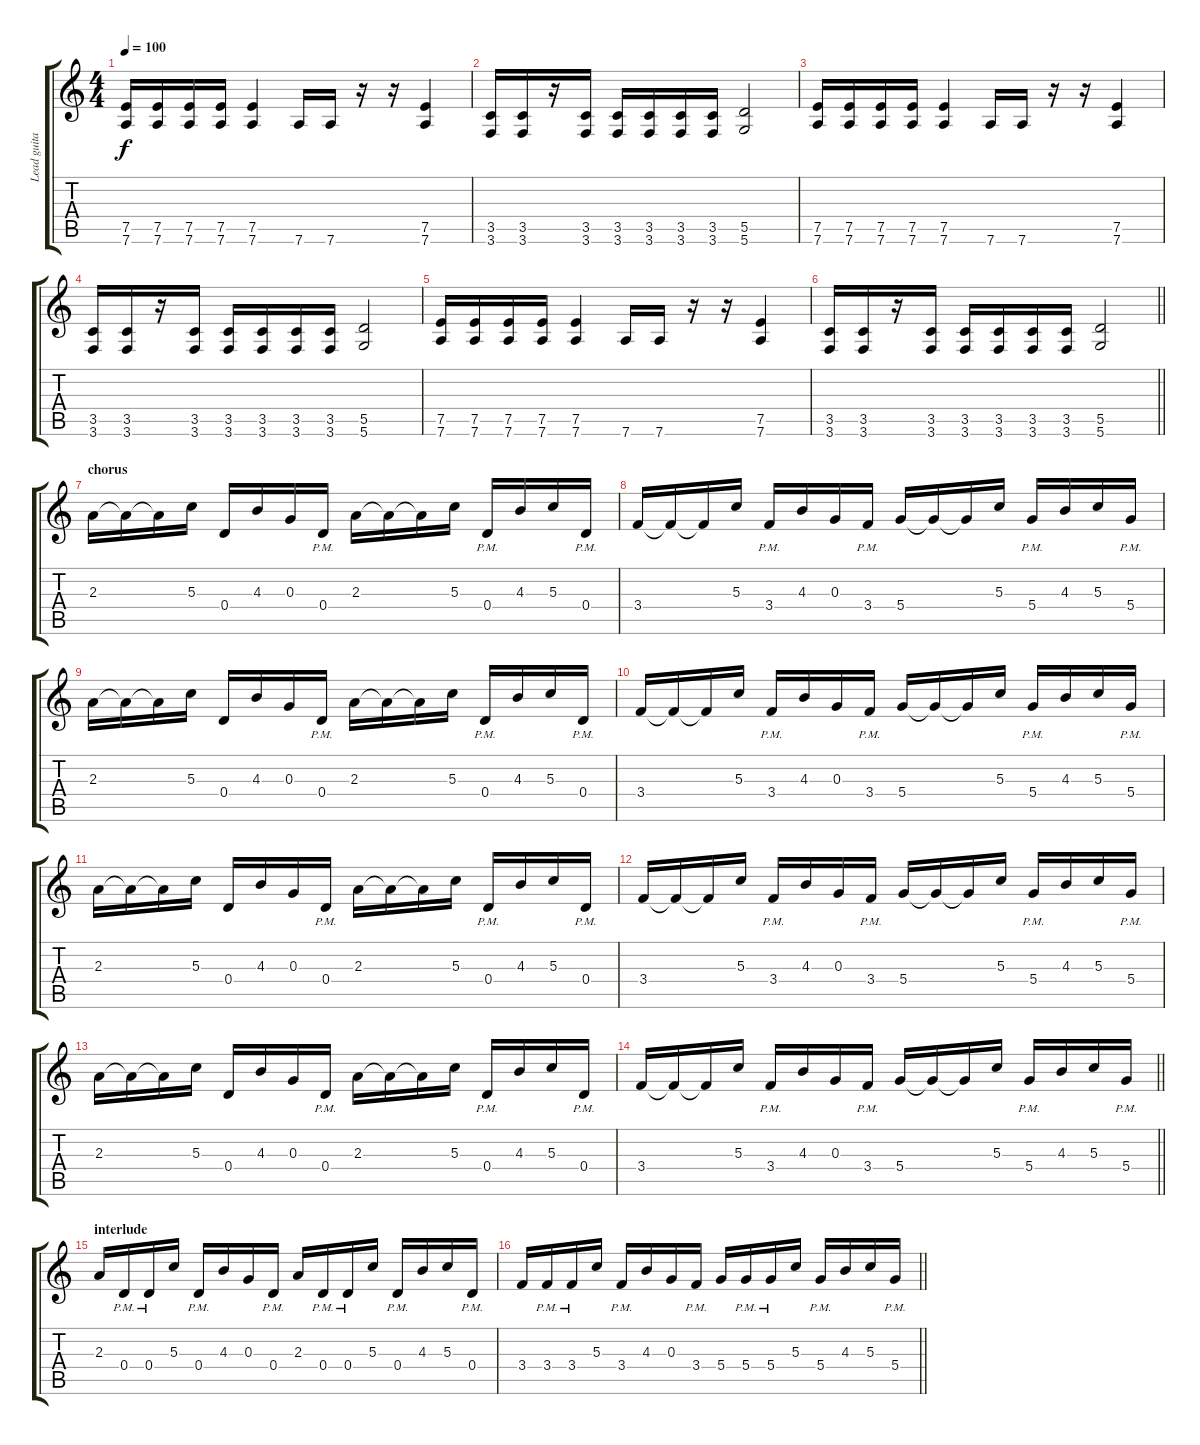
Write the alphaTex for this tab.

\track ("Lead guitar" "Lead guita") {instrument distortionguitar}
\staff {score tabs}
\tuning (E4 B3 G3 D3 A2 D2) {hide}
\ts (4 4)
\tempo 100
\clef g2
\ks c
(7.5 7.6).16{dy f} (7.5 7.6).16 (7.5 7.6).16 (7.5 7.6).16 (7.5 7.6).4 7.6.16 7.6.16 r.16 r.16 (7.5 7.6).4 |
(3.5 3.6).16 (3.5 3.6).16 r.16 (3.5 3.6).16 (3.5 3.6).16 (3.5 3.6).16 (3.5 3.6).16 (3.5 3.6).16 (5.5 5.6).2 |
(7.5 7.6).16 (7.5 7.6).16 (7.5 7.6).16 (7.5 7.6).16 (7.5 7.6).4 7.6.16 7.6.16 r.16 r.16 (7.5 7.6).4 |
(3.5 3.6).16 (3.5 3.6).16 r.16 (3.5 3.6).16 (3.5 3.6).16 (3.5 3.6).16 (3.5 3.6).16 (3.5 3.6).16 (5.5 5.6).2 |
(7.5 7.6).16 (7.5 7.6).16 (7.5 7.6).16 (7.5 7.6).16 (7.5 7.6).4 7.6.16 7.6.16 r.16 r.16 (7.5 7.6).4 |
\barLineRight lightlight
(3.5 3.6).16 (3.5 3.6).16 r.16 (3.5 3.6).16 (3.5 3.6).16 (3.5 3.6).16 (3.5 3.6).16 (3.5 3.6).16 (5.5 5.6).2 |
\section ("" "chorus")
2.3.16 2.3{t}.16 2.3{t}.16 5.3.16 0.4.16 4.3.16 0.3.16 0.4{pm}.16 2.3.16 2.3{t}.16 2.3{t}.16 5.3.16 0.4{pm}.16 4.3.16 5.3.16 0.4{pm}.16 |
3.4.16 3.4{t}.16 3.4{t}.16 5.3.16 3.4{pm}.16 4.3.16 0.3.16 3.4{pm}.16 5.4.16 5.4{t}.16 5.4{t}.16 5.3.16 5.4{pm}.16 4.3.16 5.3.16 5.4{pm}.16 |
2.3.16 2.3{t}.16 2.3{t}.16 5.3.16 0.4.16 4.3.16 0.3.16 0.4{pm}.16 2.3.16 2.3{t}.16 2.3{t}.16 5.3.16 0.4{pm}.16 4.3.16 5.3.16 0.4{pm}.16 |
3.4.16 3.4{t}.16 3.4{t}.16 5.3.16 3.4{pm}.16 4.3.16 0.3.16 3.4{pm}.16 5.4.16 5.4{t}.16 5.4{t}.16 5.3.16 5.4{pm}.16 4.3.16 5.3.16 5.4{pm}.16 |
2.3.16 2.3{t}.16 2.3{t}.16 5.3.16 0.4.16 4.3.16 0.3.16 0.4{pm}.16 2.3.16 2.3{t}.16 2.3{t}.16 5.3.16 0.4{pm}.16 4.3.16 5.3.16 0.4{pm}.16 |
3.4.16 3.4{t}.16 3.4{t}.16 5.3.16 3.4{pm}.16 4.3.16 0.3.16 3.4{pm}.16 5.4.16 5.4{t}.16 5.4{t}.16 5.3.16 5.4{pm}.16 4.3.16 5.3.16 5.4{pm}.16 |
2.3.16 2.3{t}.16 2.3{t}.16 5.3.16 0.4.16 4.3.16 0.3.16 0.4{pm}.16 2.3.16 2.3{t}.16 2.3{t}.16 5.3.16 0.4{pm}.16 4.3.16 5.3.16 0.4{pm}.16 |
\barLineRight lightlight
3.4.16 3.4{t}.16 3.4{t}.16 5.3.16 3.4{pm}.16 4.3.16 0.3.16 3.4{pm}.16 5.4.16 5.4{t}.16 5.4{t}.16 5.3.16 5.4{pm}.16 4.3.16 5.3.16 5.4{pm}.16 |
\section ("" "interlude")
2.3.16 0.4{pm}.16 0.4{pm}.16 5.3.16 0.4{pm}.16 4.3.16 0.3.16 0.4{pm}.16 2.3.16 0.4{pm}.16 0.4{pm}.16 5.3.16 0.4{pm}.16 4.3.16 5.3.16 0.4{pm}.16 |
\barLineRight lightlight
3.4.16 3.4{pm}.16 3.4{pm}.16 5.3.16 3.4{pm}.16 4.3.16 0.3.16 3.4{pm}.16 5.4.16 5.4{pm}.16 5.4{pm}.16 5.3.16 5.4{pm}.16 4.3.16 5.3.16 5.4{pm}.16
